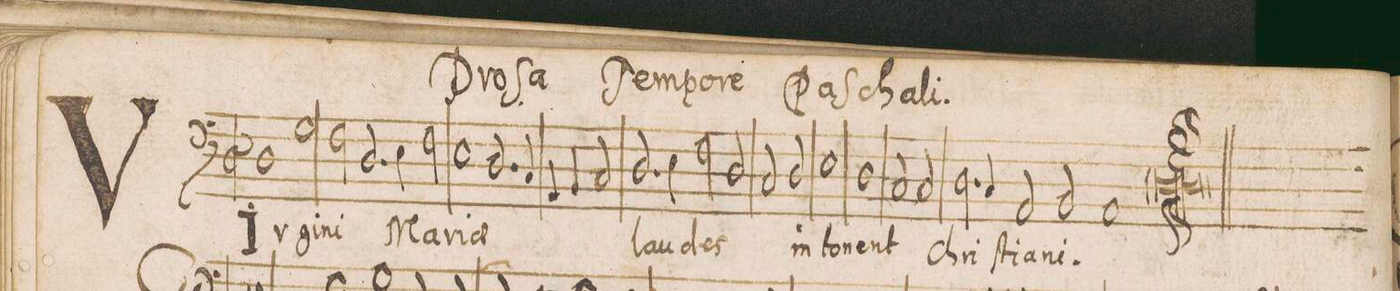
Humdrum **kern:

**kern	**text	**text
*I"BASVS	*	*
*clefF4	*	*
*k[]	*	*
*met(C|)	*	*
*M2/1	*	*
1D	VIr-	.
1G	-gi-	.
=2-	=2-	=2-
*2\right	*	*
2F\	-ni	.
2.D/	Ma-	.
4E\	.	.
2F\	-ri-	.
=3-	=3-	=3-
1E	-ae	.
2.D/	.	.
4C/	.	.
=4-	=4-	=4-
4AA/	.	.
4BB/	.	.
2C/	.	.
2.D/	lau-	.
4E\	.	.
=5-	=5-	=5-
2F\	-des	.
2D/	.	.
2C/	.	.
2D/	in-	.
=6-	=6-	=6-
1E	-to-	.
1D	-nent	.
=7-	=7-	=7-
2C/	Chri-	.
2C/	-ſti-	.
2.D\	-a-	.
4C/	.	.
=8-	=8-	=8-
2AA/	.	.
2BB-y/	.	.
1AA	.	.
=9-	=9-	=9-
0Dl;;	-ni.	.
=10||	=10||	=10||
*M2/1	*	*
*met(C|)	*	*
*-	*-	*-
